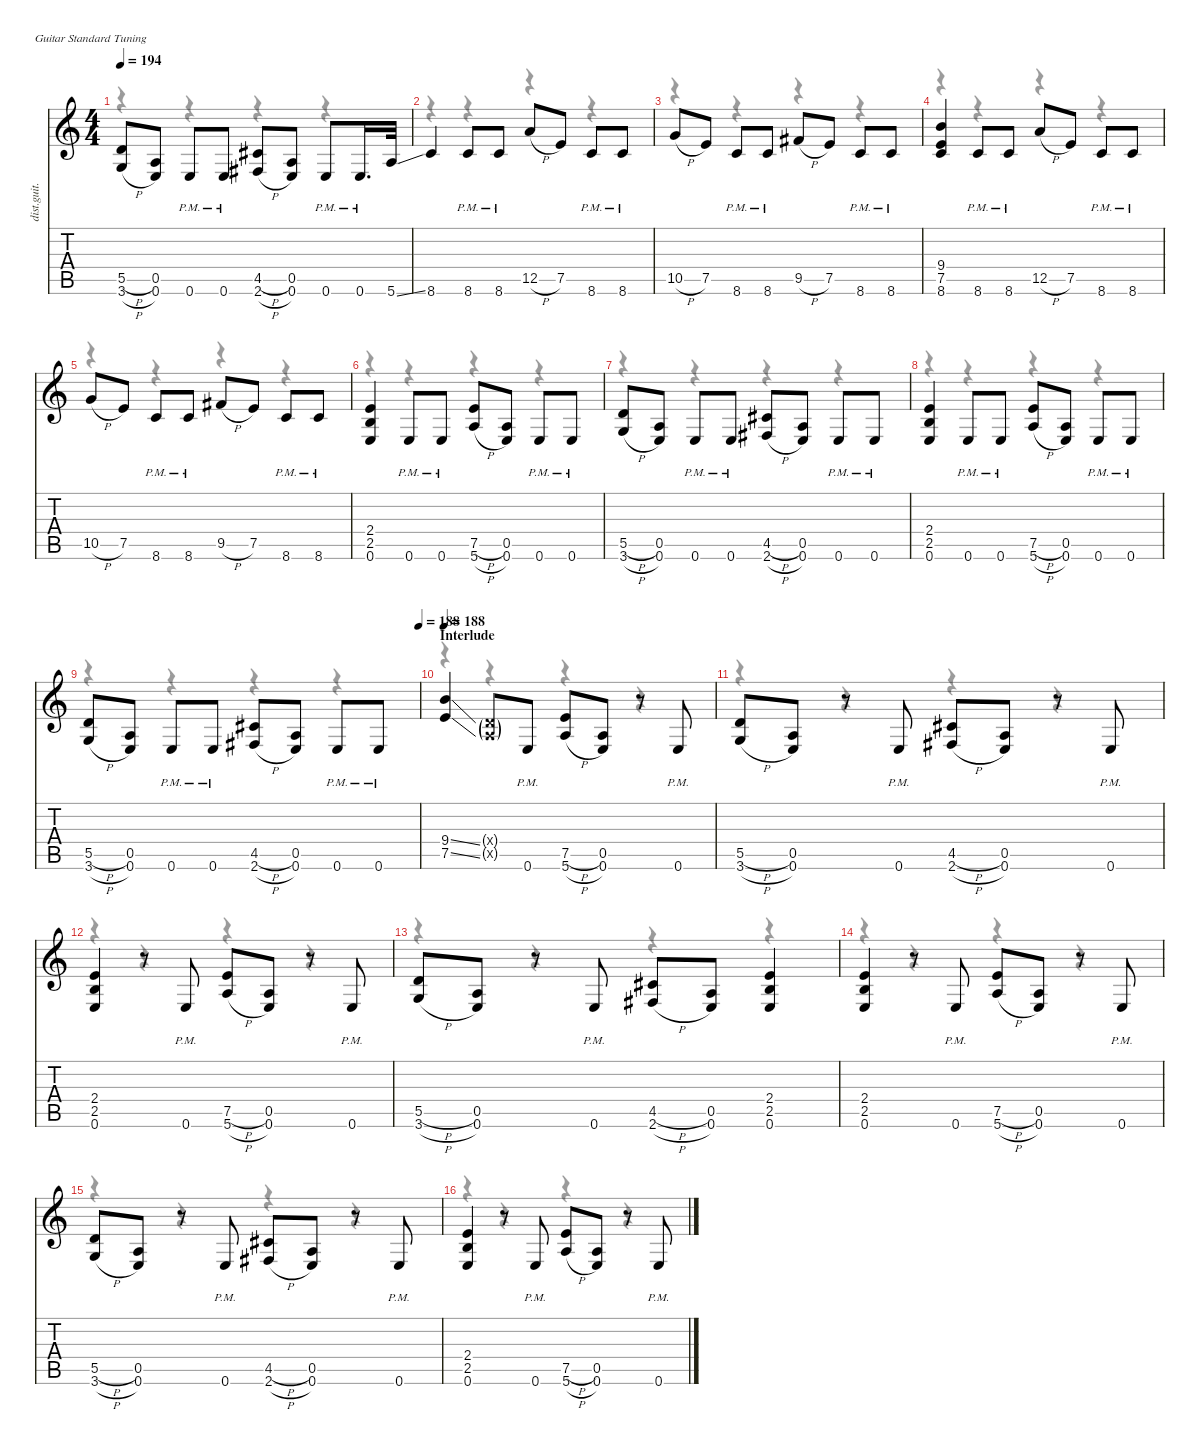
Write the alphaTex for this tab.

\defaultSystemsLayout 4
\hideDynamics
\bracketExtendMode nobrackets
\otherSystemsTrackNameOrientation horizontal
\track ("James Hetfield (Rhythm Guitar)" "dist.guit.") {instrument distortionguitar}
\staff {score tabs}
\tuning (E4 B3 G3 D3 A2 E2)
\voice
\ts (4 4)
\tempo 194
\clef g2
\ks c
(5.5{h} 3.6{h}).8{dy f beam Up} (0.5 0.6).8{beam Up} 0.6{pm}.8{beam Up} 0.6{pm}.8{beam Up} (4.5{h acc #} 2.6{h acc #}).8{beam Up} (0.5 0.6).8{beam Up} 0.6{pm}.8{beam Up} 0.6{pm}.16{d beam Up} 5.6{ss}.32{beam Up} |
8.6.4{beam Up} 8.6{pm}.8{beam Up} 8.6{pm}.8{beam Up} 12.5{h}.8{beam Up} 7.5.8{beam Up} 8.6{pm}.8{beam Up} 8.6{pm}.8{beam Up} |
10.5{h}.8{beam Up} 7.5.8{beam Up} 8.6{pm}.8{beam Up} 8.6{pm}.8{beam Up} 9.5{h acc #}.8{beam Up} 7.5.8{beam Up} 8.6{pm}.8{beam Up} 8.6{pm}.8{beam Up} |
(9.4 7.5 8.6).4{beam Up} 8.6{pm}.8{beam Up} 8.6{pm}.8{beam Up} 12.5{h}.8{beam Up} 7.5.8{beam Up} 8.6{pm}.8{beam Up} 8.6{pm}.8{beam Up} |
10.5{h}.8{beam Up} 7.5.8{beam Up} 8.6{pm}.8{beam Up} 8.6{pm}.8{beam Up} 9.5{h acc #}.8{beam Up} 7.5.8{beam Up} 8.6{pm}.8{beam Up} 8.6{pm}.8{beam Up} |
(2.4 2.5 0.6).4{beam Up} 0.6{pm}.8{beam Up} 0.6{pm}.8{beam Up} (7.5{h} 5.6{h}).8{beam Up} (0.5 0.6).8{beam Up} 0.6{pm}.8{beam Up} 0.6{pm}.8{beam Up} |
(5.5{h} 3.6{h}).8{beam Up} (0.5 0.6).8{beam Up} 0.6{pm}.8{beam Up} 0.6{pm}.8{beam Up} (4.5{h acc #} 2.6{h acc #}).8{beam Up} (0.5 0.6).8{beam Up} 0.6{pm}.8{beam Up} 0.6{pm}.8{beam Up} |
(2.4 2.5 0.6).4{beam Up} 0.6{pm}.8{beam Up} 0.6{pm}.8{beam Up} (7.5{h} 5.6{h}).8{beam Up} (0.5 0.6).8{beam Up} 0.6{pm}.8{beam Up} 0.6{pm}.8{beam Up} |
\tempo (188 1)
(5.5{h} 3.6{h}).8{beam Up} (0.5 0.6).8{beam Up} 0.6{pm}.8{beam Up} 0.6{pm}.8{beam Up} (4.5{h acc #} 2.6{h acc #}).8{beam Up} (0.5 0.6).8{beam Up} 0.6{pm}.8{beam Up} 0.6{pm}.8{beam Up} |
\section ("" "Interlude")
\tempo 188
(9.4{ss} 7.5{ss}).4{beam Up} (0.4{g x} 0.5{g x}).8{dy ff beam Up} 0.6{pm}.8{dy f beam Up} (7.5{h} 5.6{h}).8{beam Up} (0.5 0.6).8{beam Up} r.8{beam Up} 0.6{pm}.8{beam Up} |
(5.5{h} 3.6{h}).8{beam Up} (0.5 0.6).8{beam Up} r.8{beam Up} 0.6{pm}.8{beam Up} (4.5{h acc #} 2.6{h acc #}).8{beam Up} (0.5 0.6).8{beam Up} r.8{beam Up} 0.6{pm}.8{beam Up} |
(2.4 2.5 0.6).4{beam Up} r.8{beam Up} 0.6{pm}.8{beam Up} (7.5{h} 5.6{h}).8{beam Up} (0.5 0.6).8{beam Up} r.8{beam Up} 0.6{pm}.8{beam Up} |
(5.5{h} 3.6{h}).8{beam Up} (0.5 0.6).8{beam Up} r.8{beam Up} 0.6{pm}.8{beam Up} (4.5{h acc #} 2.6{h acc #}).8{beam Up} (0.5 0.6).8{beam Up} (2.4 2.5 0.6).4{beam Up} |
(2.4 2.5 0.6).4{beam Up} r.8{beam Up} 0.6{pm}.8{beam Up} (7.5{h} 5.6{h}).8{beam Up} (0.5 0.6).8{beam Up} r.8{beam Up} 0.6{pm}.8{beam Up} |
(5.5{h} 3.6{h}).8{beam Up} (0.5 0.6).8{beam Up} r.8{beam Up} 0.6{pm}.8{beam Up} (4.5{h acc #} 2.6{h acc #}).8{beam Up} (0.5 0.6).8{beam Up} r.8{beam Up} 0.6{pm}.8{beam Up} |
(2.4 2.5 0.6).4{beam Up} r.8{beam Up} 0.6{pm}.8{beam Up} (7.5{h} 5.6{h}).8{beam Up} (0.5 0.6).8{beam Up} r.8{beam Up} 0.6{pm}.8{beam Up}
\voice
\clef g2
\ottava regular
\simile none
\ks c
r.4{dy mf beam Down} r.4{beam Down} r.4{beam Down} r.4{beam Down} |
r.4{beam Down} r.4{beam Down} r.4{beam Down} r.4{beam Down} |
r.4{beam Down} r.4{beam Down} r.4{beam Down} r.4{beam Down} |
r.4{beam Down} r.4{beam Down} r.4{beam Down} r.4{beam Down} |
r.4{beam Down} r.4{beam Down} r.4{beam Down} r.4{beam Down} |
r.4{beam Down} r.4{beam Down} r.4{beam Down} r.4{beam Down} |
r.4{beam Down} r.4{beam Down} r.4{beam Down} r.4{beam Down} |
r.4{beam Down} r.4{beam Down} r.4{beam Down} r.4{beam Down} |
r.4{beam Down} r.4{beam Down} r.4{beam Down} r.4{beam Down} |
r.4{beam Down} r.4{beam Down} r.4{beam Down} r.4{beam Down} |
r.4{beam Down} r.4{beam Down} r.4{beam Down} r.4{beam Down} |
r.4{beam Down} r.4{beam Down} r.4{beam Down} r.4{beam Down} |
r.4{beam Down} r.4{beam Down} r.4{beam Down} r.4{beam Down} |
r.4{beam Down} r.4{beam Down} r.4{beam Down} r.4{beam Down} |
r.4{beam Down} r.4{beam Down} r.4{beam Down} r.4{beam Down} |
r.4{beam Down} r.4{beam Down} r.4{beam Down} r.4{beam Down}
